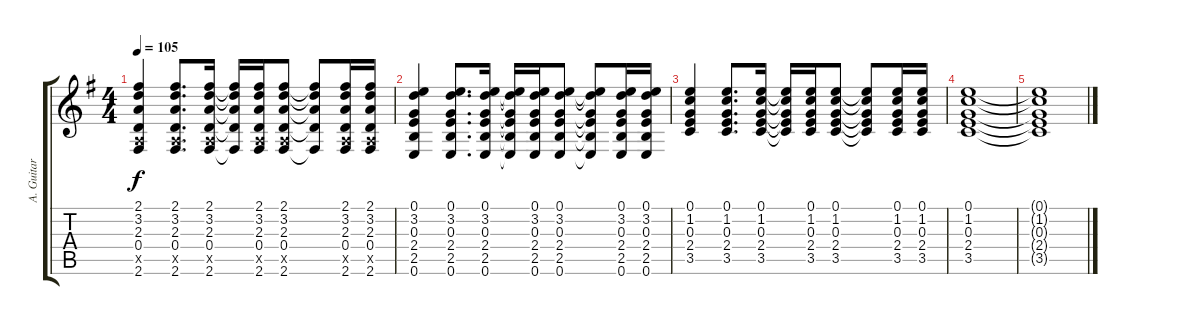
\track ("A. Guitar III" "A. Guitar ") {instrument acousticguitarsteel}
\staff {score tabs}
\tuning (E4 B3 G3 D3 A2 E2) {hide}
\ts (4 4)
\tempo 105
\clef g2
\ks g
(2.1 3.2 2.3 0.4 0.5{x} 2.6).4{dy f} (2.1 3.2 2.3 0.4 0.5{x} 2.6).8{d} (2.1 3.2 2.3 0.4 0.5{x} 2.6).16 (2.1{t} 3.2{t} 2.3{t} 0.4{t} 2.6{t}).16 (2.1 3.2 2.3 0.4 0.5{x} 2.6).16 (2.1 3.2 2.3 0.4 0.5{x} 2.6).8 (2.1{t} 3.2{t} 2.3{t} 0.4{t} 2.6{t}).8 (2.1 3.2 2.3 0.4 0.5{x} 2.6).16 (2.1 3.2 2.3 0.4 0.5{x} 2.6).16 |
(0.1 3.2 0.3 2.4 2.5 0.6).4 (0.1 3.2 0.3 2.4 2.5 0.6).8{d} (0.1 3.2 0.3 2.4 2.5 0.6).16 (0.1{t} 3.2{t} 0.3{t} 2.4{t} 2.5{t} 0.6{t}).16 (0.1 3.2 0.3 2.4 2.5 0.6).16 (0.1 3.2 0.3 2.4 2.5 0.6).8 (0.1{t} 3.2{t} 0.3{t} 2.4{t} 2.5{t} 0.6{t}).8 (0.1 3.2 0.3 2.4 2.5 0.6).16 (0.1 3.2 0.3 2.4 2.5 0.6).16 |
(0.1 1.2 0.3 2.4 3.5).4 (0.1 1.2 0.3 2.4 3.5).8{d} (0.1 1.2 0.3 2.4 3.5).16 (0.1{t} 1.2{t} 0.3{t} 2.4{t} 3.5{t}).16 (0.1 1.2 0.3 2.4 3.5).16 (0.1 1.2 0.3 2.4 3.5).8 (0.1{t} 1.2{t} 0.3{t} 2.4{t} 3.5{t}).8 (0.1 1.2 0.3 2.4 3.5).16 (0.1 1.2 0.3 2.4 3.5).16 |
(0.1 1.2 0.3 2.4 3.5).1 |
(0.1{t} 1.2{t} 0.3{t} 2.4{t} 3.5{t}).1
